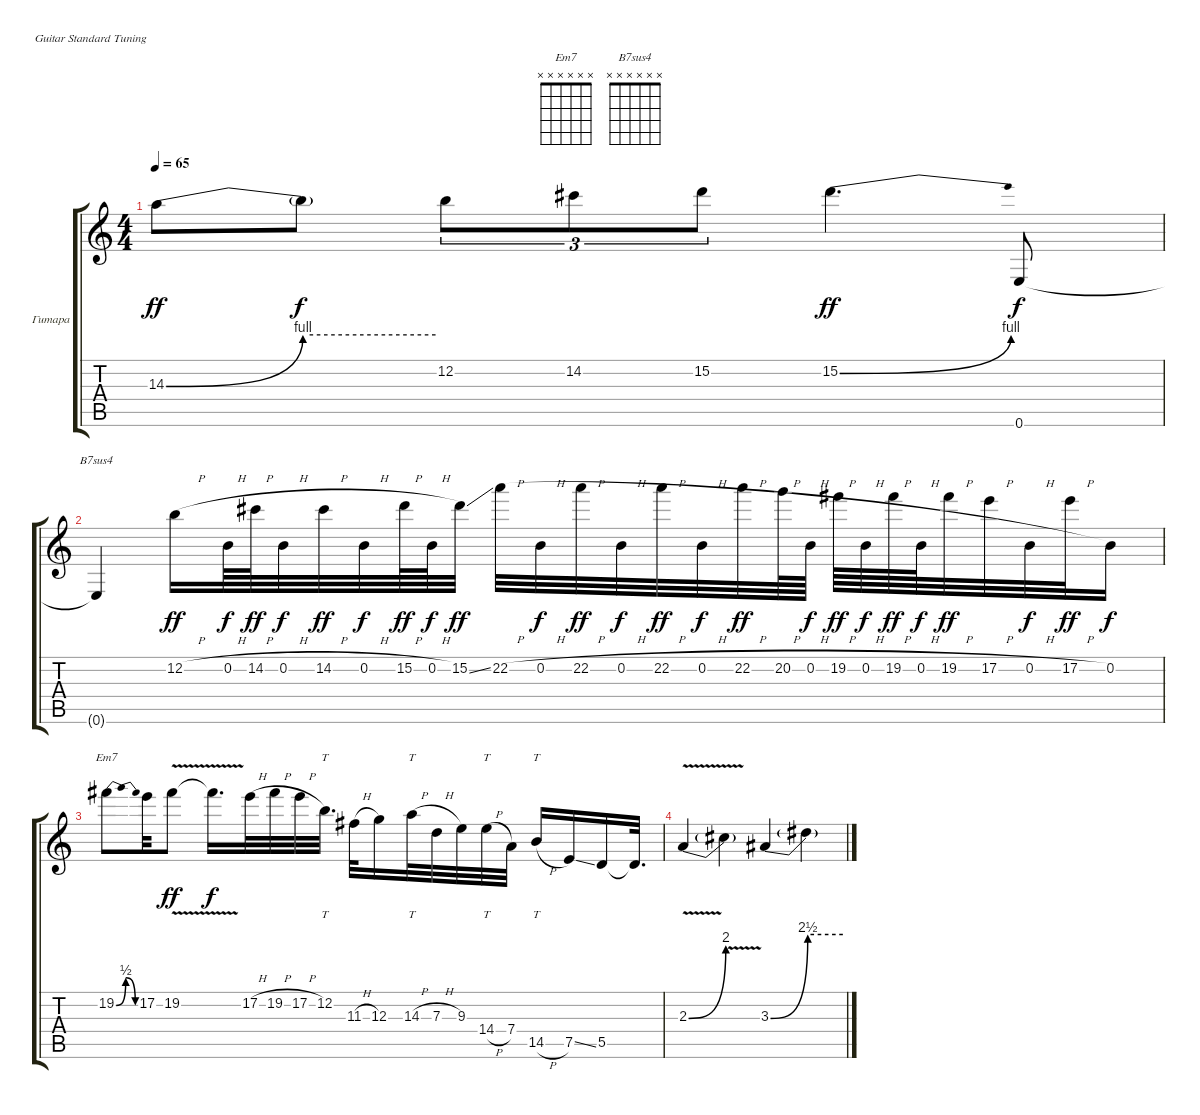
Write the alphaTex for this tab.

\bracketExtendMode groupsimilarinstruments
\firstSystemTrackNameOrientation horizontal
\otherSystemsTrackNameOrientation horizontal
\track ("Перегруз" "Гитара") {instrument distortionguitar}
\staff {score tabs}
\tuning (E4 B3 G3 D3 A2 E2)
\chord ("Em7" x x x x x x)
\chord ("B7sus4" x x x x x x)
\ts (4 4)
\tempo 65
\clef g2
\ks c
14.3{be (bend 0 0 60 4)}.8{dy ff} 14.3{be (hold 0 4 60 4) t}.8{dy f} 12.2.8{tu (3 2)} 14.2.8{tu (3 2)} 15.2.8{tu (3 2)} 15.2{be (bend 0 0 60 4)}.4{d dy ff} 0.6.8{dy f} |
0.6{t}.4{ch "B7sus4"} 12.2{h}.16{dy ff} 0.2{h}.64{dy f} 14.2{h}.64{dy ff} 0.2{h}.32{dy f} 14.2{h}.32{dy ff} 0.2{h}.32{dy f} 15.2{h}.64{dy ff} 0.2{h}.64{dy f} 15.2{ss}.32{dy ff} 22.2{h}.32 0.2{h}.32{dy f} 22.2{h}.32{dy ff} 0.2{h}.32{dy f} 22.2{h}.32{dy ff} 0.2{h}.32{dy f} 22.2{h}.32{dy ff} 20.2{h}.64 0.2{h}.64{dy f} 19.2{h}.64{dy ff} 0.2{h}.64{dy f} 19.2{h}.64{dy ff} 0.2{h}.64{dy f} 19.2{h}.32{dy ff} 17.2{h}.32 0.2{h}.32{dy f} 17.2{h}.32{dy ff} 0.2.16{dy f} |
19.2{be (bendrelease 0 0 30 2 30 2 60 0)}.8{ch "Em7"} 17.2.32 19.2{v}.8{dy ff} 19.2{v t}.16{d dy f} 17.2{h}.32 19.2{h}.32 17.2{h}.32 12.2.32{tt d} 11.3{h}.32 12.3.16 14.3{h}.32{tt} 7.3{h}.32 9.3.32 14.4{h}.32{tt} 7.4.32 14.5{h}.16{tt} 7.5{ss}.16 5.5.16 5.5{t}.32{d} |
2.3{be (bend 0 0 60 8) v}.4 2.3{v t}.4 3.3{be (bend 0 0 60 10)}.4 3.3{be (hold 0 10 60 10) t}.4
